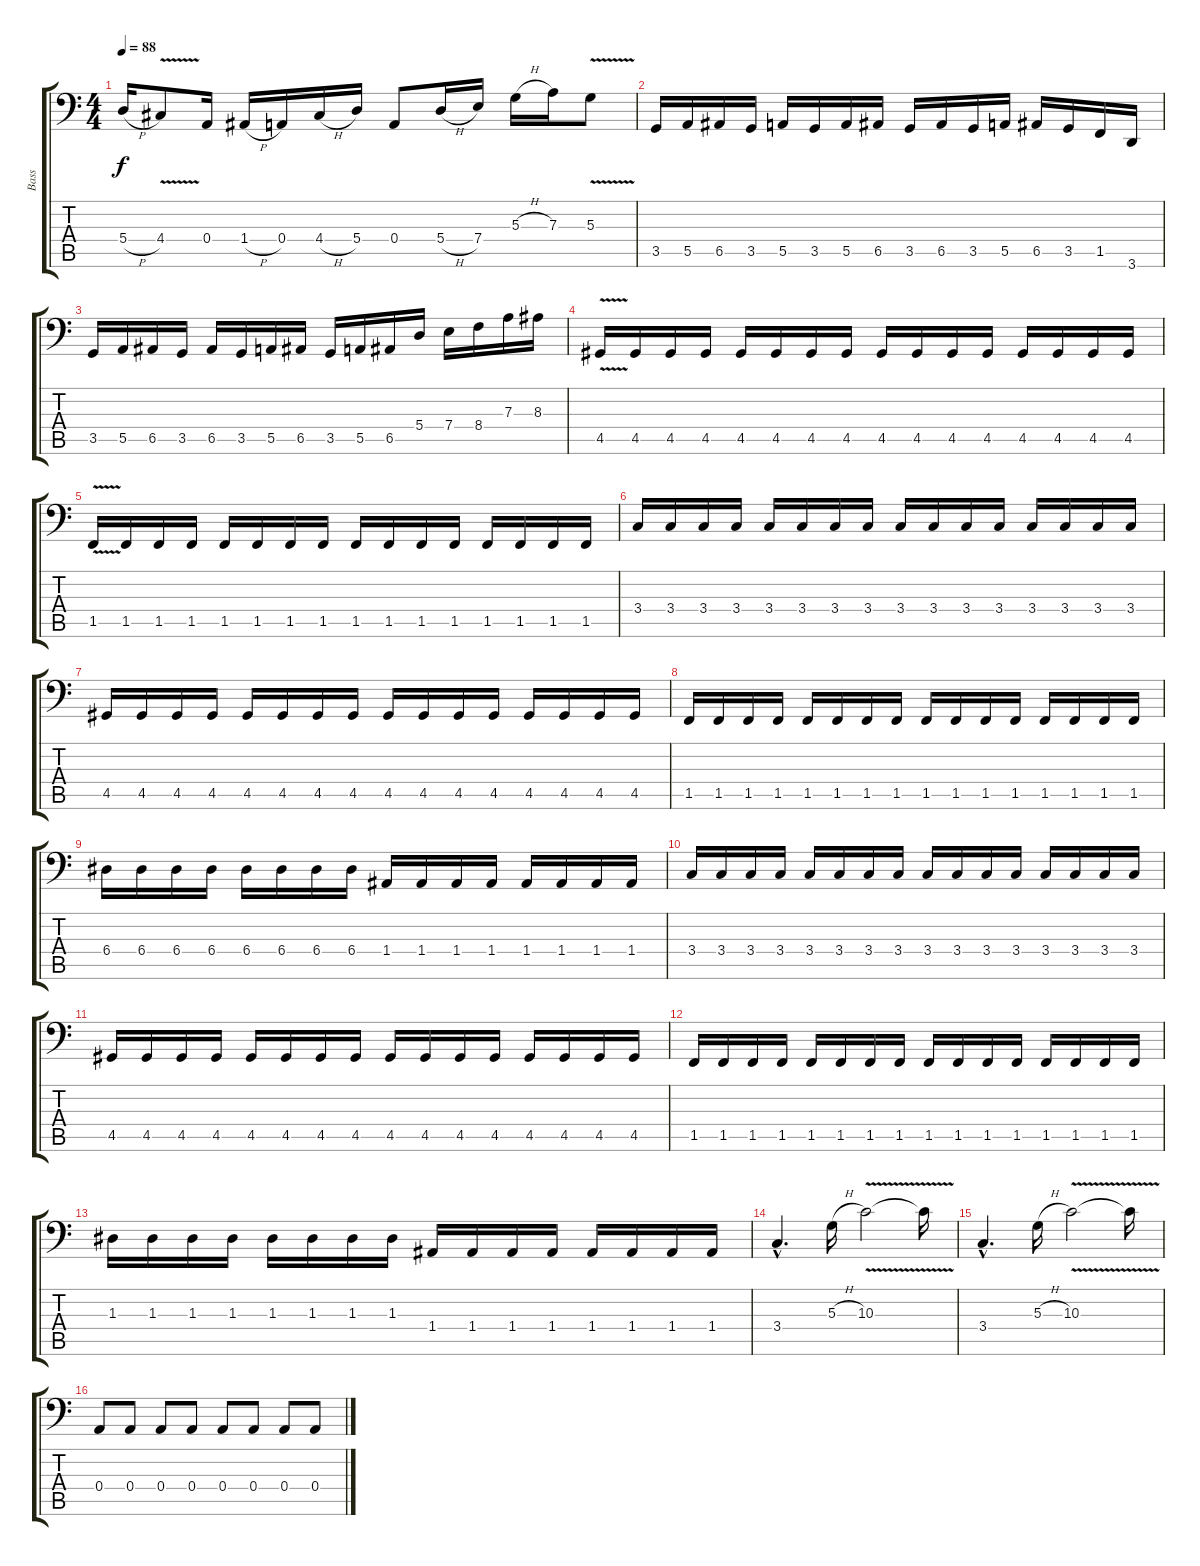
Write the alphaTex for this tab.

\track ("Bass" "Bass") {instrument electricbassfinger}
\staff {score tabs}
\tuning (C3 G2 D2 A1 E1 B0) {hide}
\ts (4 4)
\tempo 88
\clef f4
\ks c
5.4{h}.16{dy f} 4.4{v}.8 0.4.16 1.4{h}.16 0.4.16 4.4{h}.16 5.4.16 0.4.8 5.4{h}.16 7.4.16 5.3{h}.16 7.3.16 5.3{v}.8 |
3.5.16 5.5.16 6.5.16 3.5.16 5.5.16 3.5.16 5.5.16 6.5.16 3.5.16 6.5.16 3.5.16 5.5.16 6.5.16 3.5.16 1.5.16 3.6.16 |
3.5.16 5.5.16 6.5.16 3.5.16 6.5.16 3.5.16 5.5.16 6.5.16 3.5.16 5.5.16 6.5.16 5.4.16 7.4.16 8.4.16 7.3.16 8.3.16 |
4.5{v}.16 4.5.16 4.5.16 4.5.16 4.5.16 4.5.16 4.5.16 4.5.16 4.5.16 4.5.16 4.5.16 4.5.16 4.5.16 4.5.16 4.5.16 4.5.16 |
1.5{v}.16 1.5.16 1.5.16 1.5.16 1.5.16 1.5.16 1.5.16 1.5.16 1.5.16 1.5.16 1.5.16 1.5.16 1.5.16 1.5.16 1.5.16 1.5.16 |
3.4.16 3.4.16 3.4.16 3.4.16 3.4.16 3.4.16 3.4.16 3.4.16 3.4.16 3.4.16 3.4.16 3.4.16 3.4.16 3.4.16 3.4.16 3.4.16 |
4.5.16 4.5.16 4.5.16 4.5.16 4.5.16 4.5.16 4.5.16 4.5.16 4.5.16 4.5.16 4.5.16 4.5.16 4.5.16 4.5.16 4.5.16 4.5.16 |
1.5.16 1.5.16 1.5.16 1.5.16 1.5.16 1.5.16 1.5.16 1.5.16 1.5.16 1.5.16 1.5.16 1.5.16 1.5.16 1.5.16 1.5.16 1.5.16 |
6.4.16 6.4.16 6.4.16 6.4.16 6.4.16 6.4.16 6.4.16 6.4.16 1.4.16 1.4.16 1.4.16 1.4.16 1.4.16 1.4.16 1.4.16 1.4.16 |
3.4.16 3.4.16 3.4.16 3.4.16 3.4.16 3.4.16 3.4.16 3.4.16 3.4.16 3.4.16 3.4.16 3.4.16 3.4.16 3.4.16 3.4.16 3.4.16 |
4.5.16 4.5.16 4.5.16 4.5.16 4.5.16 4.5.16 4.5.16 4.5.16 4.5.16 4.5.16 4.5.16 4.5.16 4.5.16 4.5.16 4.5.16 4.5.16 |
1.5.16 1.5.16 1.5.16 1.5.16 1.5.16 1.5.16 1.5.16 1.5.16 1.5.16 1.5.16 1.5.16 1.5.16 1.5.16 1.5.16 1.5.16 1.5.16 |
1.3.16 1.3.16 1.3.16 1.3.16 1.3.16 1.3.16 1.3.16 1.3.16 1.4.16 1.4.16 1.4.16 1.4.16 1.4.16 1.4.16 1.4.16 1.4.16 |
3.4{hac}.4{d} 5.3{h}.16 10.3{v}.2 10.3{t}.16 |
3.4{hac}.4{d} 5.3{h}.16 10.3{v}.2 10.3{t}.16 |
0.4.8 0.4.8 0.4.8 0.4.8 0.4.8 0.4.8 0.4.8 0.4.8
